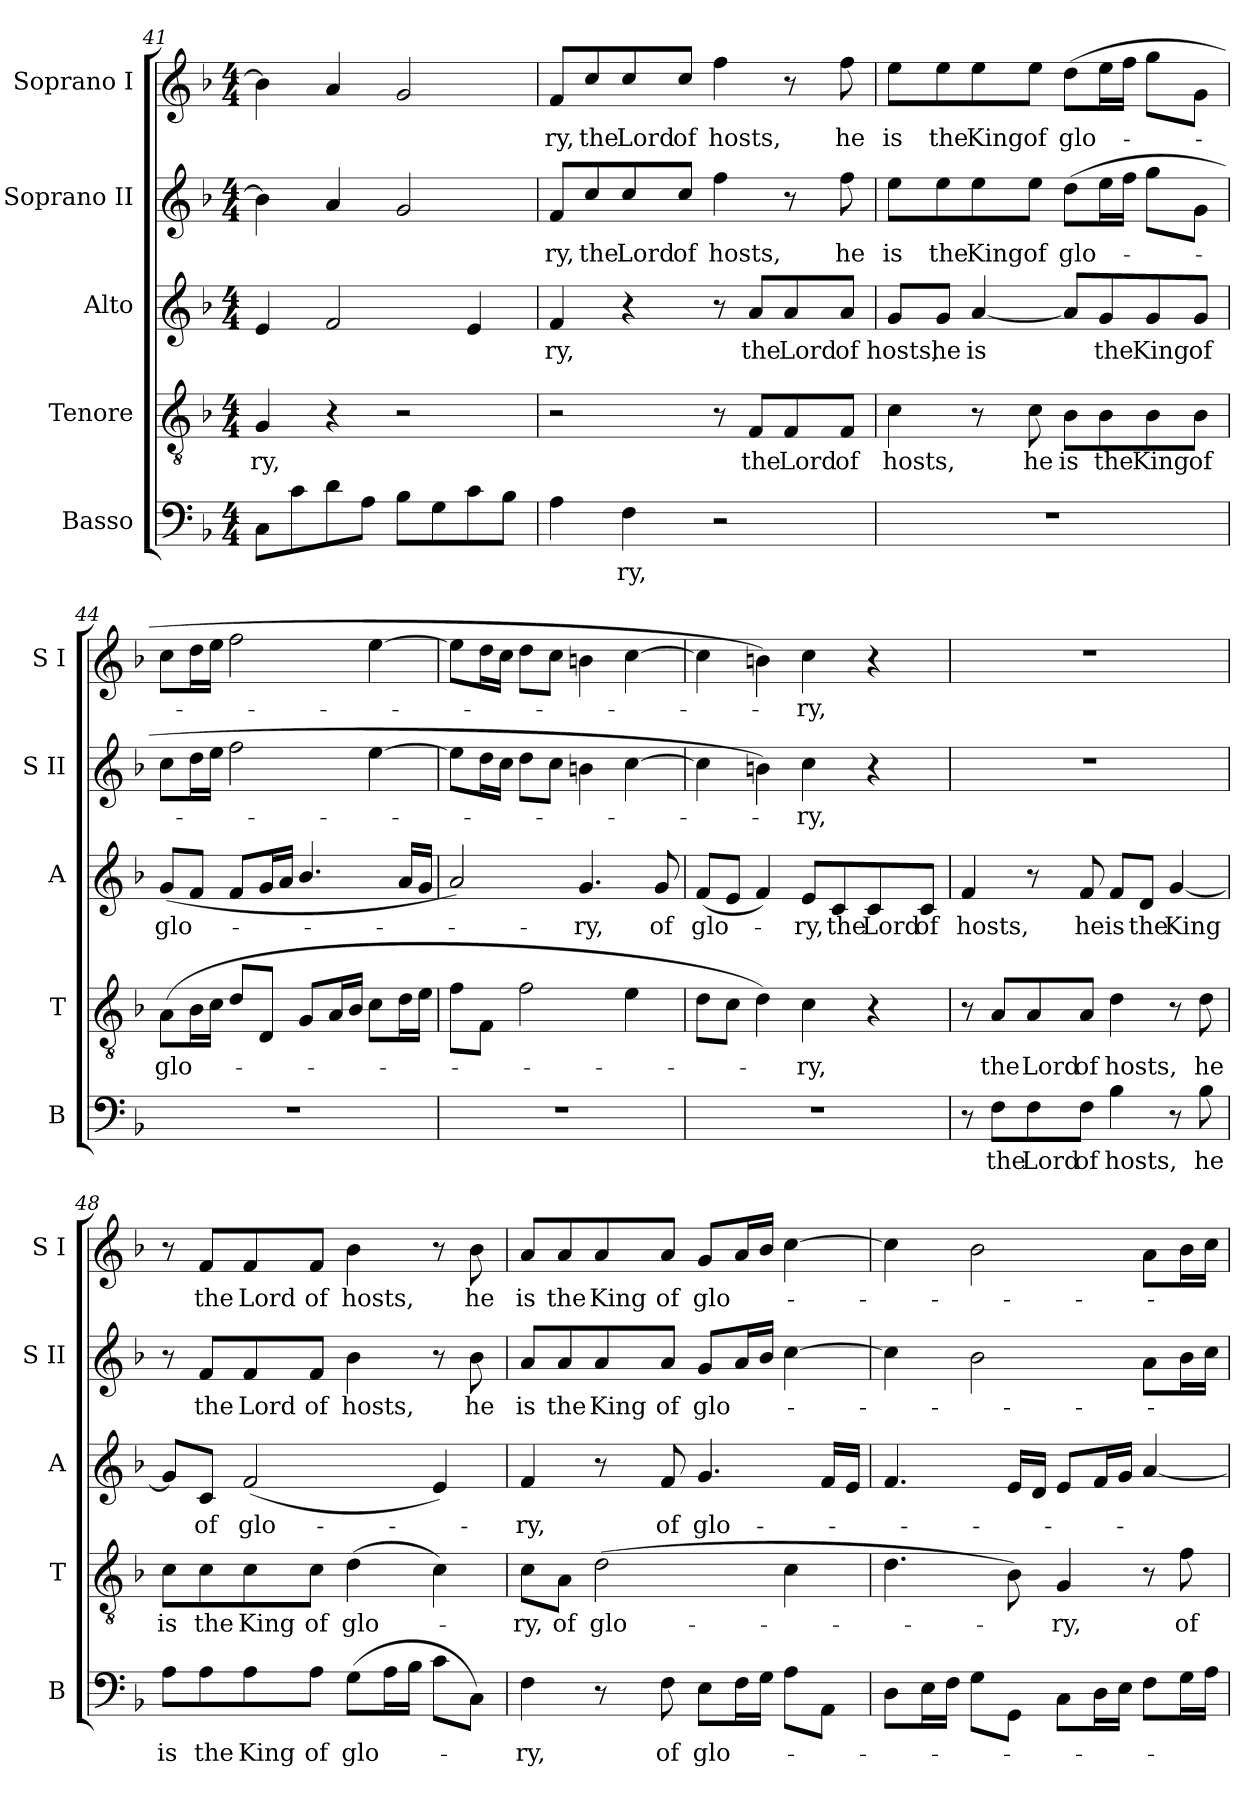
**kern	**text	**kern	**text	**kern	**text	**kern	**text	**kern	**text
*part5	*part5	*part4	*part4	*part3	*part3	*part2	*part2	*part1	*part1
*staff5	*staff5	*staff4	*staff4	*staff3	*staff3	*staff2	*staff2	*staff1	*staff1
*I"Basso	*	*I"Tenore	*	*I"Alto	*	*I"Soprano II	*	*I"Soprano I	*
*I'B	*	*I'T	*	*I'A	*	*I'S II	*	*I'S I	*
*clefF4	*	*clefGv2	*	*clefG2	*	*clefG2	*	*clefG2	*
*k[b-]	*	*k[b-]	*	*k[b-]	*	*k[b-]	*	*k[b-]	*
*F:	*	*F:	*	*F:	*	*F:	*	*F:	*
*M4/4	*	*M4/4	*	*M4/4	*	*M4/4	*	*M4/4	*
=41	=41	=41	=41	=41	=41	=41	=41	=41	=41
!	!	!	!LO:LY:b	!	!	!	!	!	!
8C\L	.	4G/	-ry,	4e/	.	4b-\]	.	4b-\]	.
8c\	.	.	.	.	.	.	.	.	.
8d\	.	4r	.	2f/	.	4a/	.	4a/	.
8A\J	.	.	.	.	.	.	.	.	.
8B-\L	.	2r	.	.	.	2g/	.	2g/	.
8G\	.	.	.	.	.	.	.	.	.
8c\	.	.	.	4e/	.	.	.	.	.
8B-\J	.	.	.	.	.	.	.	.	.
!!LO:LB:g=z
=42	=42	=42	=42	=42	=42	=42	=42	=42	=42
!	!	!	!	!	!LO:LY:b	!	!LO:LY:b	!	!LO:LY:b
4A\	.	2r	.	4f/	-ry,	8f/L	-ry,	8f/L	-ry,
!	!	!	!	!	!	!	!LO:LY:b	!	!LO:LY:b
.	.	.	.	.	.	8cc/	the	8cc/	the
!	!LO:LY:b	!	!	!	!	!	!LO:LY:b	!	!LO:LY:b
4F\	-ry,	.	.	4r	.	8cc/	Lord	8cc/	Lord
!	!	!	!	!	!	!	!LO:LY:b	!	!LO:LY:b
.	.	.	.	.	.	8cc/J	of	8cc/J	of
!	!	!	!	!	!	!	!LO:LY:b	!	!LO:LY:b
2r	.	8r	.	8r	.	4ff\	hosts,	4ff\	hosts,
!	!	!	!LO:LY:b	!	!LO:LY:b	!	!	!	!
.	.	8F/L	the	8a/L	the	.	.	.	.
!	!	!	!LO:LY:b	!	!LO:LY:b	!	!	!	!
.	.	8F/	Lord	8a/	Lord	8r	.	8r	.
!	!	!	!LO:LY:b	!	!LO:LY:b	!	!LO:LY:b	!	!LO:LY:b
.	.	8F/J	of	8a/J	of	8ff\	he	8ff\	he
=43	=43	=43	=43	=43	=43	=43	=43	=43	=43
!	!	!	!LO:LY:b	!	!LO:LY:b	!	!LO:LY:b	!	!LO:LY:b
1r	.	4c\	hosts,	8g/L	hosts,	8ee\L	is	8ee\L	is
!	!	!	!	!	!LO:LY:b	!	!LO:LY:b	!	!LO:LY:b
.	.	.	.	8g/J	he	8ee\	the	8ee\	the
!	!	!	!	!	!LO:LY:b	!	!LO:LY:b	!	!LO:LY:b
.	.	8r	.	[4a/	is	8ee\	King	8ee\	King
!	!	!	!LO:LY:b	!	!	!	!LO:LY:b	!	!LO:LY:b
.	.	8c\	he	.	.	8ee\J	of	8ee\J	of
!	!	!	!LO:LY:b	!	!	!	!LO:LY:b	!	!LO:LY:b
.	.	8B-\L	is	8a/L]	.	(>8dd\L	glo-	(>8dd\L	glo-
!	!	!	!LO:LY:b	!	!LO:LY:b	!	!	!	!
.	.	8B-\	the	8g/	the	16ee\L	.	16ee\L	.
.	.	.	.	.	.	16ff\JJ	.	16ff\JJ	.
!	!	!	!LO:LY:b	!	!LO:LY:b	!	!	!	!
.	.	8B-\	King	8g/	King	8gg\L	.	8gg\L	.
!	!	!	!LO:LY:b	!	!LO:LY:b	!	!	!	!
.	.	8B-\J	of	8g/J	of	8g\J	.	8g\J	.
=44	=44	=44	=44	=44	=44	=44	=44	=44	=44
!	!	!	!LO:LY:b	!	!LO:LY:b	!	!	!	!
1r	.	(>8A\L	glo-	(>8g/L	glo-	8cc\L	.	8cc\L	.
.	.	16B-\L	.	8f/J	.	16dd\L	.	16dd\L	.
.	.	16c\JJ	.	.	.	16ee\JJ	.	16ee\JJ	.
.	.	8d/L	.	8f/L	.	2ff\	.	2ff\	.
.	.	8D/J	.	16g/L	.	.	.	.	.
.	.	.	.	16a/JJ	.	.	.	.	.
.	.	8G/L	.	4.b-/	.	.	.	.	.
.	.	16A/L	.	.	.	.	.	.	.
.	.	16B-/JJ	.	.	.	.	.	.	.
.	.	8c\L	.	.	.	[4ee\	.	[4ee\	.
.	.	16d\L	.	16a/LL	.	.	.	.	.
.	.	16e\JJ	.	16g/JJ	.	.	.	.	.
!!LO:PB:g=z
=45	=45	=45	=45	=45	=45	=45	=45	=45	=45
1r	.	8f\L	.	2a/)	.	8ee\L]	.	8ee\L]	.
.	.	8F\J	.	.	.	16dd\L	.	16dd\L	.
.	.	.	.	.	.	16cc\JJ	.	16cc\JJ	.
.	.	2f\	.	.	.	8dd\L	.	8dd\L	.
.	.	.	.	.	.	8cc\J	.	8cc\J	.
!	!	!	!	!	!LO:LY:b	!	!	!	!
.	.	.	.	4.g/	-ry,	4bn\	.	4bn\	.
.	.	4e\	.	.	.	[4cc\	.	[4cc\	.
!	!	!	!	!	!LO:LY:b	!	!	!	!
.	.	.	.	8g/	of	.	.	.	.
=46	=46	=46	=46	=46	=46	=46	=46	=46	=46
!	!	!	!	!	!LO:LY:b	!	!	!	!
1r	.	8d\L	.	(<8f/L	glo-	4cc\]	.	4cc\]	.
.	.	8c\J	.	8e/J	.	.	.	.	.
.	.	4d\)	.	4f/)	.	4bn\)	.	4bn\)	.
!	!	!	!LO:LY:b	!	!LO:LY:b	!	!LO:LY:b	!	!LO:LY:b
.	.	4c\	-ry,	8e/L	-ry,	4cc\	-ry,	4cc\	-ry,
!	!	!	!	!	!LO:LY:b	!	!	!	!
.	.	.	.	8c/	the	.	.	.	.
!	!	!	!	!	!LO:LY:b	!	!	!	!
.	.	4r	.	8c/	Lord	4r	.	4r	.
!	!	!	!	!	!LO:LY:b	!	!	!	!
.	.	.	.	8c/J	of	.	.	.	.
=47	=47	=47	=47	=47	=47	=47	=47	=47	=47
!	!	!	!	!	!LO:LY:b	!	!	!	!
8r	.	8r	.	4f/	hosts,	1r	.	1r	.
!	!LO:LY:b	!	!LO:LY:b	!	!	!	!	!	!
8F\L	the	8A/L	the	.	.	.	.	.	.
!	!LO:LY:b	!	!LO:LY:b	!	!	!	!	!	!
8F\	Lord	8A/	Lord	8r	.	.	.	.	.
!	!LO:LY:b	!	!LO:LY:b	!	!LO:LY:b	!	!	!	!
8F\J	of	8A/J	of	8f/	he	.	.	.	.
!	!LO:LY:b	!	!LO:LY:b	!	!LO:LY:b	!	!	!	!
4B-\	hosts,	4d\	hosts,	8f/L	is	.	.	.	.
!	!	!	!	!	!LO:LY:b	!	!	!	!
.	.	.	.	8d/J	the	.	.	.	.
!	!	!	!	!	!LO:LY:b	!	!	!	!
8r	.	8r	.	[4g/	King	.	.	.	.
!	!LO:LY:b	!	!LO:LY:b	!	!	!	!	!	!
8B-\	he	8d\	he	.	.	.	.	.	.
!!LO:LB:g=z
=48	=48	=48	=48	=48	=48	=48	=48	=48	=48
!	!LO:LY:b	!	!LO:LY:b	!	!	!	!	!	!
8A\L	is	8c\L	is	8g/L]	.	8r	.	8r	.
!	!LO:LY:b	!	!LO:LY:b	!	!LO:LY:b	!	!LO:LY:b	!	!LO:LY:b
8A\	the	8c\	the	8c/J	of	8f/L	the	8f/L	the
!	!LO:LY:b	!	!LO:LY:b	!	!LO:LY:b	!	!LO:LY:b	!	!LO:LY:b
8A\	King	8c\	King	(>2f/	glo-	8f/	Lord	8f/	Lord
!	!LO:LY:b	!	!LO:LY:b	!	!	!	!LO:LY:b	!	!LO:LY:b
8A\J	of	8c\J	of	.	.	8f/J	of	8f/J	of
!	!LO:LY:b	!	!LO:LY:b	!	!	!	!LO:LY:b	!	!LO:LY:b
(>8G\L	glo-	(>4d\	glo-	.	.	4b-\	hosts,	4b-\	hosts,
16A\L	.	.	.	.	.	.	.	.	.
16B-\JJ	.	.	.	.	.	.	.	.	.
8c\L	.	4c\)	.	4e/)	.	8r	.	8r	.
!	!	!	!	!	!	!	!LO:LY:b	!	!LO:LY:b
8C\J)	.	.	.	.	.	8b-\	he	8b-\	he
=49	=49	=49	=49	=49	=49	=49	=49	=49	=49
!	!LO:LY:b	!	!LO:LY:b	!	!LO:LY:b	!	!LO:LY:b	!	!LO:LY:b
4F\	-ry,	8c\L	-ry,	4f/	-ry,	8a/L	is	8a/L	is
!	!	!	!LO:LY:b	!	!	!	!LO:LY:b	!	!LO:LY:b
.	.	8A\J	of	.	.	8a/	the	8a/	the
!	!	!	!LO:LY:b	!	!	!	!LO:LY:b	!	!LO:LY:b
8r	.	(>2d\	glo-	8r	.	8a/	King	8a/	King
!	!LO:LY:b	!	!	!	!LO:LY:b	!	!LO:LY:b	!	!LO:LY:b
8F\	of	.	.	8f/	of	8a/J	of	8a/J	of
!	!LO:LY:b	!	!	!	!LO:LY:b	!	!LO:LY:b	!	!LO:LY:b
8E\L	glo-	.	.	4.g/	glo-	8g/L	glo-	8g/L	glo-
16F\L	.	.	.	.	.	16a/L	.	16a/L	.
16G\JJ	.	.	.	.	.	16b-/JJ	.	16b-/JJ	.
8A\L	.	4c\	.	.	.	[4cc\	.	[4cc\	.
8AA\J	.	.	.	16f/LL	.	.	.	.	.
.	.	.	.	16e/JJ	.	.	.	.	.
=50	=50	=50	=50	=50	=50	=50	=50	=50	=50
8D\L	.	4.d\	.	4.f/	.	4cc\]	.	4cc\]	.
16E\L	.	.	.	.	.	.	.	.	.
16F\JJ	.	.	.	.	.	.	.	.	.
8G\L	.	.	.	.	.	2b-\	.	2b-\	.
8GG\J	.	8B-\)	.	16e/LL	.	.	.	.	.
.	.	.	.	16d/JJ	.	.	.	.	.
!	!	!	!LO:LY:b	!	!	!	!	!	!
8C\L	.	4G/	-ry,	8e/L	.	.	.	.	.
16D\L	.	.	.	16f/L	.	.	.	.	.
16E\JJ	.	.	.	16g/JJ	.	.	.	.	.
8F\L	.	8r	.	[4a/	.	8a\L	.	8a\L	.
!	!	!	!LO:LY:b	!	!	!	!	!	!
16G\L	.	8f\	of	.	.	16b-\L	.	16b-\L	.
16A\JJ	.	.	.	.	.	16cc\JJ	.	16cc\JJ	.
=	=	=	=	=	=	=	=	=	=
*-	*-	*-	*-	*-	*-	*-	*-	*-	*-
